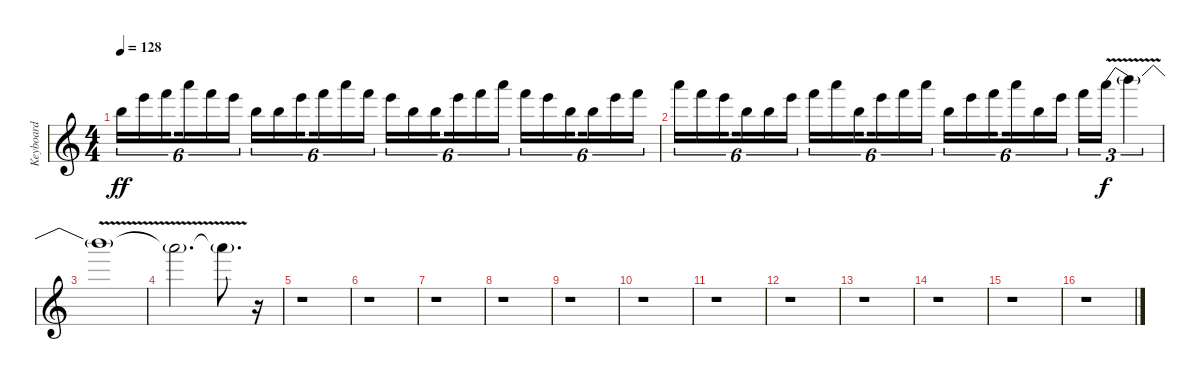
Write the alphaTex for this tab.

\track ("Keyboard" "Keyboard") {instrument reedorgan}
\staff {score}
\tuning (E4 B3 G3 D3 A2 E2) {hide}
\ts (4 4)
\tempo 128
\clef g2
\ks c
24.2.16{tu (6 4) dy ff} 24.1.16{tu (6 4)} 25.1.16{tu (6 4) beam splitsecondary} 29.1.16{tu (6 4)} 25.1.16{tu (6 4)} 24.1.16{tu (6 4)} 24.2.16{tu (6 4)} 24.2.16{tu (6 4)} 24.1.16{tu (6 4) beam splitsecondary} 25.1.16{tu (6 4)} 29.1.16{tu (6 4)} 25.1.16{tu (6 4)} 24.1.16{tu (6 4)} 24.2.16{tu (6 4)} 24.2.16{tu (6 4) beam splitsecondary} 24.1.16{tu (6 4)} 25.1.16{tu (6 4)} 29.1.16{tu (6 4)} 25.1.16{tu (6 4)} 24.1.16{tu (6 4)} 24.2.16{tu (6 4) beam splitsecondary} 24.2.16{tu (6 4)} 24.1.16{tu (6 4)} 25.1.16{tu (6 4)} |
29.1.16{tu (6 4)} 25.1.16{tu (6 4)} 24.1.16{tu (6 4) beam splitsecondary} 24.2.16{tu (6 4)} 24.2.16{tu (6 4)} 24.1.16{tu (6 4)} 25.1.16{tu (6 4)} 29.1.16{tu (6 4)} 24.2.16{tu (6 4) beam splitsecondary} 24.1.16{tu (6 4)} 25.1.16{tu (6 4)} 29.1.16{tu (6 4)} 24.2.16{tu (6 4)} 24.1.16{tu (6 4)} 25.1.16{tu (6 4) beam splitsecondary} 29.1.16{tu (6 4)} 24.2.16{tu (6 4)} 24.1.16{tu (6 4)} 25.1.16{tu (3 2)} 29.1{be (bend 0 0 60 4) v}.16{tu (3 2) dy f} 29.1{t}.4{tu (3 2)} |
29.1{v t}.1 |
29.1{v t}.2{d} 29.1{v t}.8{d} r.16 |
r.1 |
r.1 |
r.1 |
r.1 |
r.1 |
r.1 |
r.1 |
r.1 |
r.1 |
r.1 |
r.1 |
r.1
